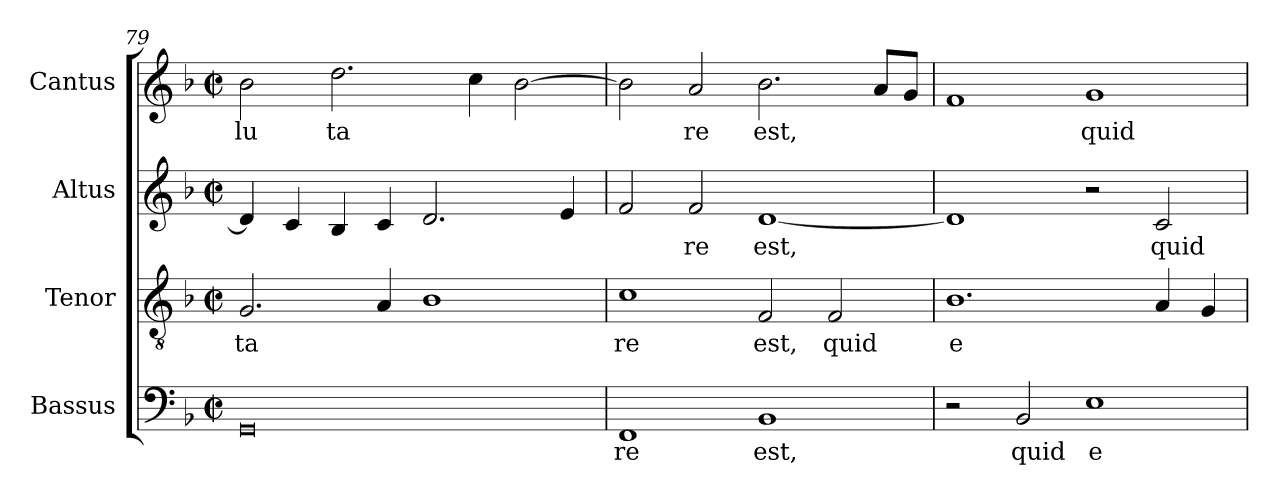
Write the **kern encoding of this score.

**kern	**text	**kern	**text	**kern	**text	**kern	**text
*part4	*part4	*part3	*part3	*part2	*part2	*part1	*part1
*staff4	*staff4	*staff3	*staff3	*staff2	*staff2	*staff1	*staff1
*I"Bassus	*	*I"Tenor	*	*I"Altus	*	*I"Cantus	*
*I'Bassus	*	*I'Tenor	*	*I'Altus	*	*I'Cantus	*
*clefF4	*	*clefGv2	*	*clefG2	*	*clefG2	*
*k[b-]	*	*k[b-]	*	*k[b-]	*	*k[b-]	*
*F:	*	*F:	*	*F:	*	*F:	*
*M2/2	*	*M2/2	*	*M2/2	*	*M2/2	*
*met(c|)	*	*met(c|)	*	*met(c|)	*	*met(c|)	*
=79	=79	=79	=79	=79	=79	=79	=79
!	!LO:LY:b:cj	!	!LO:LY:b:cj	!	!LO:LY:b:cj	!	!LO:LY:b:cj
0GG	.	2.G/	-ta-	4d/]	.	2b-\	lu
!	!	!	!	!	!LO:LY:b:cj	!	!
.	.	.	.	4c/	.	.	.
!	!	!	!	!	!LO:LY:b:cj	!	!LO:LY:b:cj
.	.	.	.	4B-/	.	2.dd\	ta
!	!	!	!LO:LY:b:cj	!	!LO:LY:b:cj	!	!
.	.	4A/	--	4c/	.	.	.
!	!	!	!LO:LY:b:cj	!	!LO:LY:b:cj	!	!
.	.	1B-	--	2.d/	.	.	.
!	!	!	!	!	!	!	!LO:LY:b:cj
.	.	.	.	.	.	4cc\	.
!	!	!	!	!	!	!	!LO:LY:b:cj
.	.	.	.	.	.	[>2b-\	.
!	!	!	!	!	!LO:LY:b:cj	!	!
.	.	.	.	4e/	.	.	.
=80	=80	=80	=80	=80	=80	=80	=80
!	!LO:LY:b:cj	!	!LO:LY:b:cj	!	!LO:LY:b:cj	!	!LO:LY:b:cj
1FF	re	1c	-re	2f/	.	2b-\]	.
!	!	!	!	!	!LO:LY:b:cj	!	!LO:LY:b:cj
.	.	.	.	2f/	re	2a/	re
!	!LO:LY:b:cj	!	!LO:LY:b:cj	!	!LO:LY:b:cj	!	!LO:LY:b:cj
1BB-	est,	2F/	est,	[<1d	est,	2.b-\	est,
!	!	!	!LO:LY:b:cj	!	!	!	!
.	.	2F/	quid	.	.	.	.
!	!	!	!	!	!	!	!LO:LY:b:cj
.	.	.	.	.	.	8a/L	.
!	!	!	!	!	!	!	!LO:LY:b:cj
.	.	.	.	.	.	8g/J	.
=81	=81	=81	=81	=81	=81	=81	=81
!	!	!	!LO:LY:b:cj	!	!LO:LY:b:cj	!	!LO:LY:b:cj
2r	.	1.B-	e-	1d]	.	1f	.
!	!LO:LY:b:cj	!	!	!	!	!	!
2BB-/	quid	.	.	.	.	.	.
!	!LO:LY:b:cj	!	!	!	!	!	!LO:LY:b:cj
1E	e	.	.	2r	.	1g	quid
!	!	!	!LO:LY:b:cj	!	!LO:LY:b:cj	!	!
.	.	4A/	--	2c/	quid	.	.
!	!	!	!LO:LY:b:cj	!	!	!	!
.	.	4G/	--	.	.	.	.
=	=	=	=	=	=	=	=
*-	*-	*-	*-	*-	*-	*-	*-
